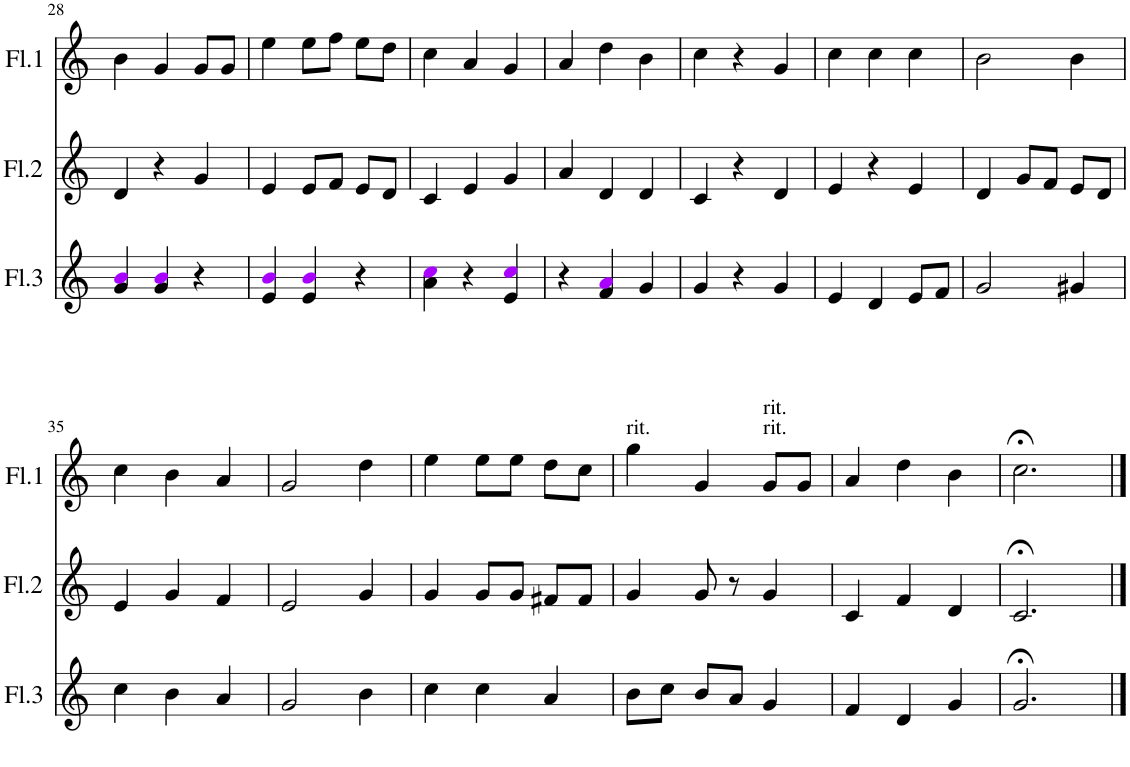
**kern	**kern	**kern
*part3	*part2	*part1
*staff3	*staff2	*staff1
*I"Flauta 3	*I"Flauta 2	*I"Flauta 1
*I'Fl.3	*I'Fl.2	*I'Fl.1
!!LO:PB:g=z
*clefG2	*clefG2	*clefG2
*k[]	*k[]	*k[]
*M3/4	*M3/4	*M3/4
=28	=28	=28
4g/ 4bi/	4d/	4b\
4g/ 4bi/	4r	4g/
4r	4g/	8g/L
.	.	8g/J
=29	=29	=29
4e/ 4bi/	4e/	4ee\
4e/ 4bi/	8e/L	8ee\L
.	8f/J	8ff\J
4r	8e/L	8ee\L
.	8d/J	8dd\J
=30	=30	=30
4a\ 4cci\	4c/	4cc\
4r	4e/	4a/
4e/ 4cci/	4g/	4g/
=31	=31	=31
4r	4a/	4a/
4f/ 4ai/	4d/	4dd\
4g/	4d/	4b\
=32	=32	=32
4g/	4c/	4cc\
4r	4r	4r
4g/	4d/	4g/
=33	=33	=33
4e/	4e/	4cc\
4d/	4r	4cc\
8e/L	4e/	4cc\
8f/J	.	.
=34	=34	=34
2g/	4d/	2b\
.	8g/L	.
.	8f/J	.
4g#X/	8e/L	4b\
.	8d/J	.
!!LO:LB:g=z
=35	=35	=35
4cc\	4e/	4cc\
4b\	4g/	4b\
4a/	4f/	4a/
=36	=36	=36
2g/	2e/	2g/
4b\	4g/	4dd\
=37	=37	=37
4cc\	4g/	4ee\
4cc\	8g/L	8ee\L
.	8g/J	8ee\J
4a/	8f#X/L	8dd\L
.	8f#/J	8cc\J
=38	=38	=38
!	!	!LO:TX:a:t=rit.
8b\L	4g/	4gg\
8cc\J	.	.
8b/L	8g/	4g/
8a/J	8r	.
!	!	!LO:TX:a:t=rit.
!	!	!LO:TX:a:t=rit.
4g/	4g/	8g/L
.	.	8g/J
=39	=39	=39
4f/	4c/	4a/
4d/	4f/	4dd\
4g/	4d/	4b\
=40	=40	=40
2.g;</	2.c;</	2.cc;<\
==	==	==
*-	*-	*-
